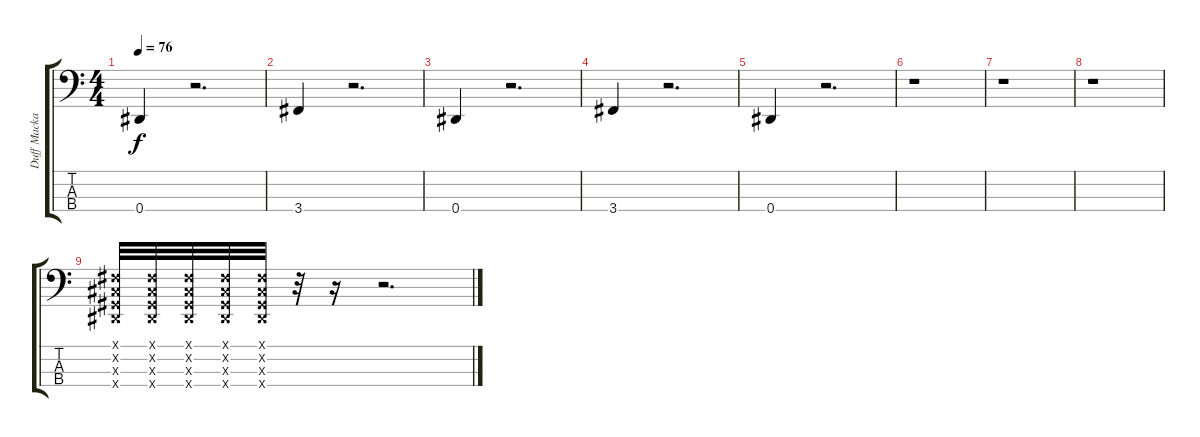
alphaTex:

\track ("Duff Mackagan" "Duff Macka") {instrument electricbasspick}
\staff {score tabs}
\tuning (Gb2 Db2 Ab1 Eb1) {hide}
\ts (4 4)
\tempo 76
\clef f4
\ks c
0.4.4{dy f} r.2{d} |
3.4.4 r.2{d} |
0.4.4 r.2{d} |
3.4.4 r.2{d} |
0.4.4 r.2{d} |
r.1 |
r.1 |
r.1 |
(0.1{x} 0.2{x} 0.3{x} 0.4{x}).32 (0.1{x} 0.2{x} 0.3{x} 0.4{x}).32 (0.1{x} 0.2{x} 0.3{x} 0.4{x}).32 (0.1{x} 0.2{x} 0.3{x} 0.4{x}).32 (0.1{x} 0.2{x} 0.3{x} 0.4{x}).32 r.32 r.16 r.2{d}
